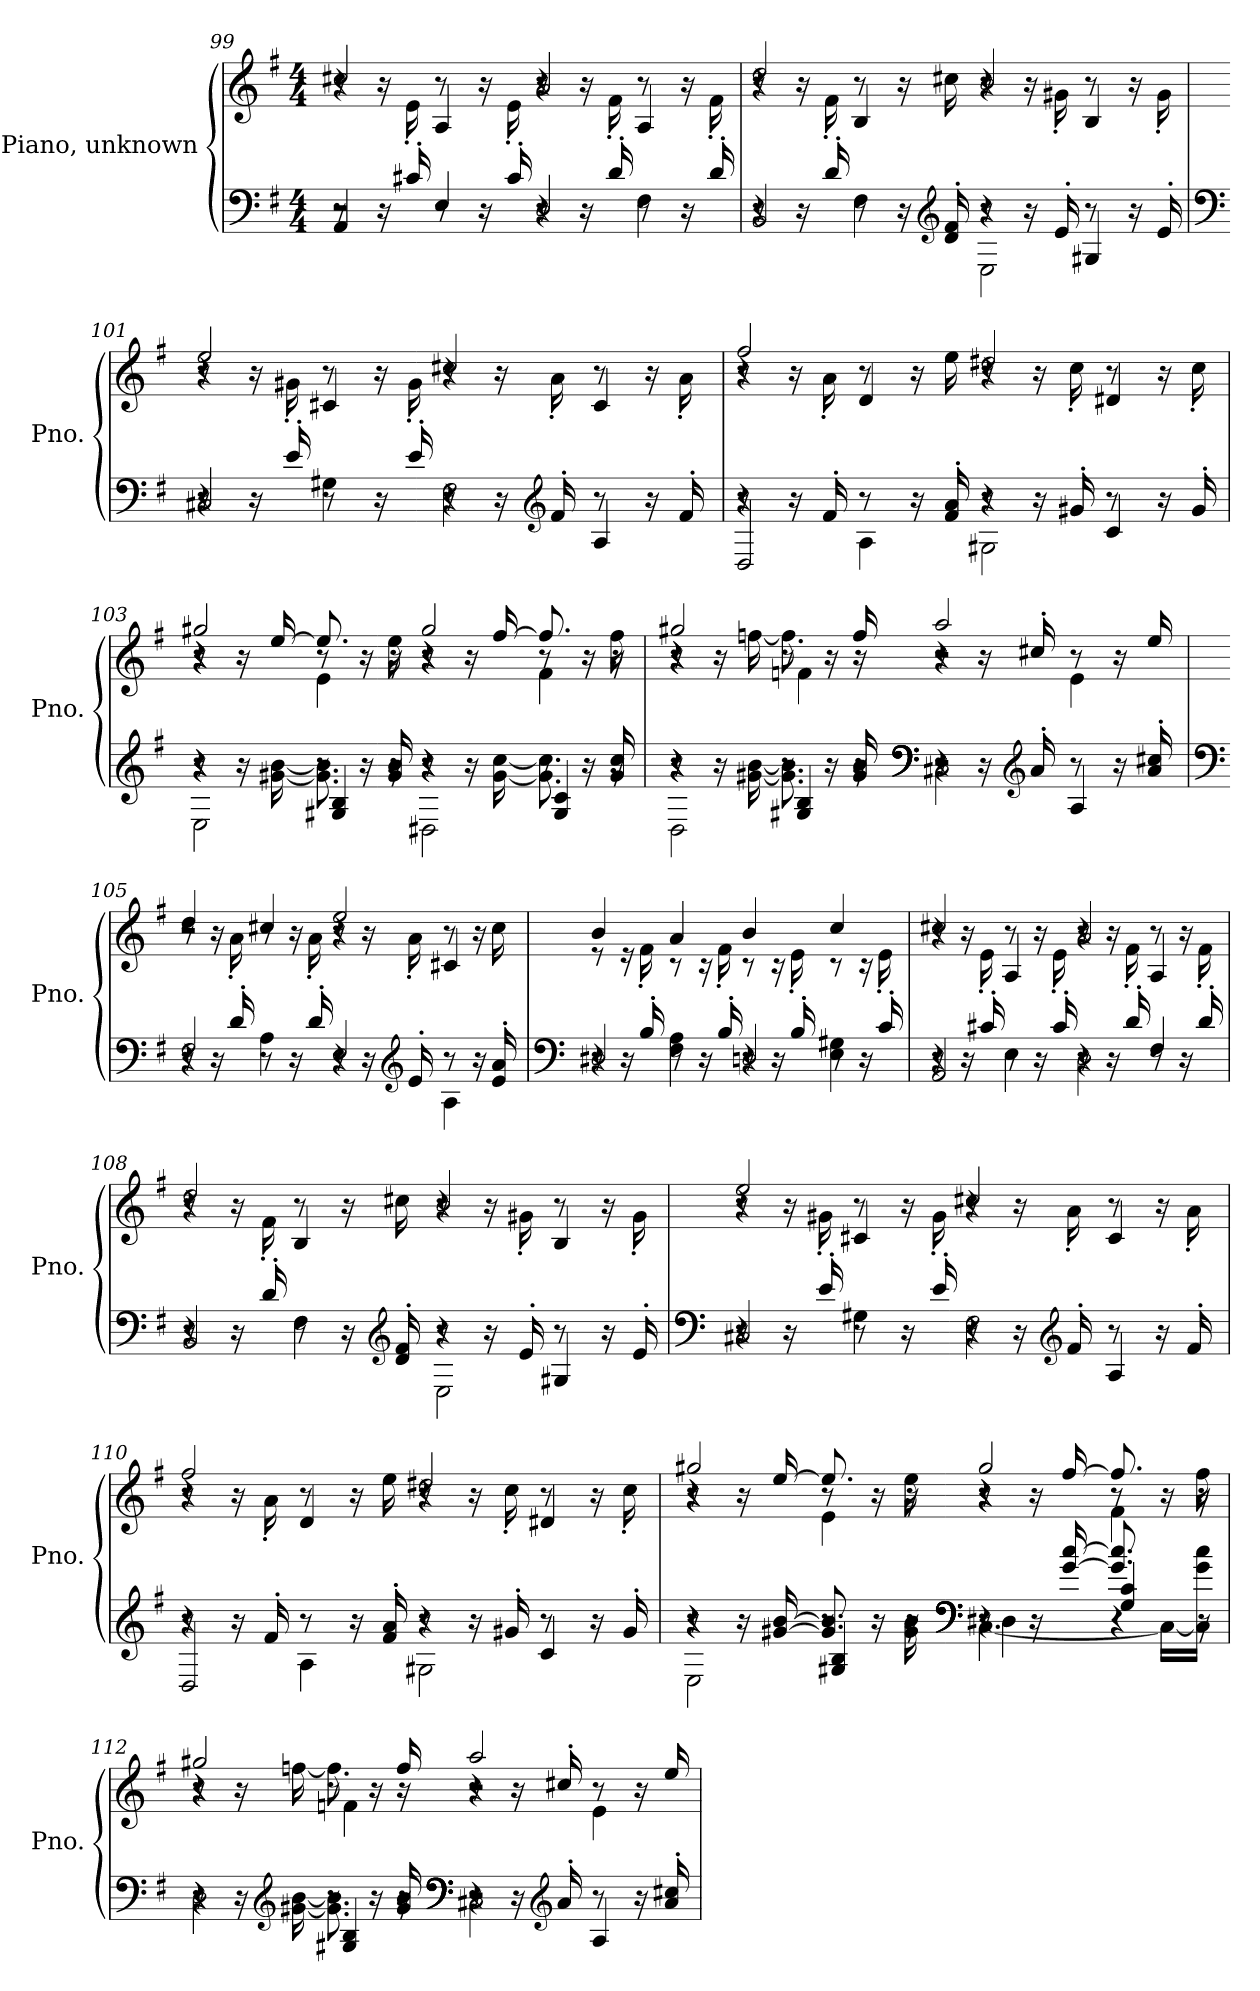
**kern	**kern
*part1	*part1
*staff2	*staff1
*I"Piano, unknown	*
*I'Pno.	*
*clefF4	*clefG2
*k[f#]	*k[f#]
*M4/4	*M4/4
=99	=99
*^	*^
*	*^	*	*^
8r	2r	4AA/	2cc#X/	8r	4r
16r	.	.	.	16r	.
16c#X'/	.	.	.	16e'\	.
8r	.	4E/	.	8r	4A/
16r	.	.	.	16r	.
16c#'/	.	.	.	16e'\	.
8r	4r	2D/	2a/	8r	4r
16r	.	.	.	16r	.
16d'/	.	.	.	16f#'\	.
8r	4F#\	.	.	8r	4A/
16r	.	.	.	16r	.
16d'/	.	.	.	16f#'\	.
!!LO:LB:g=z	!!	!!
=100	=100	=100	=100	=100	=100
8r	4r	2BB/	2dd/	8r	4r
16r	.	.	.	16r	.
16d'/	.	.	.	16f#'\	.
8r	4F#\	.	.	8r	4B/
16r	.	.	.	16r	.
*clefG2	*	*	*	*	*
16d/' 16f#/'	.	.	.	16cc#X\	.
8r	2E\	4r	2b/	8r	4r
16r	.	.	.	16r	.
16e'/	.	.	.	16g#X'\	.
8r	.	4G#X/	.	8r	4B/
16r	.	.	.	16r	.
16e'/	.	.	.	16g#'\	.
=101	=101	=101	=101	=101	=101
*clefF4	*	*	*	*	*
8r	4r	2C#X/	2ee/	8r	4r
16r	.	.	.	16r	.
16e'/	.	.	.	16g#X'\	.
8r	4G#X\	.	.	8r	4c#X/
16r	.	.	.	16r	.
16e'/	.	.	.	16g#'\	.
8r	2F#\	4r	2cc#X/	8r	4r
16r	.	.	.	16r	.
*clefG2	*	*	*	*	*
16f#'/	.	.	.	16a'\	.
8r	.	4A/	.	8r	4c#/
16r	.	.	.	16r	.
16f#'/	.	.	.	16a'\	.
!!LO:LB:g=z	!!	!!
=102	=102	=102	=102	=102	=102
8r	4r	2D/	2ff#/	8r	4r
16r	.	.	.	16r	.
16f#'/	.	.	.	16a'\	.
8r	4A\	.	.	8r	4d/
16r	.	.	.	16r	.
16f#/' 16a/'	.	.	.	16ee\	.
8r	2G#X\	4r	2dd#X/	8r	4r
16r	.	.	.	16r	.
16g#X'/	.	.	.	16cc'\	.
8r	.	4c/	.	8r	4d#X/
16r	.	.	.	16r	.
16g#'/	.	.	.	16cc'\	.
=103	=103	=103	=103	=103	=103
*	*	*^	*	*	*^
4r	8r	4r	2E\	2gg#X/	4r	8r	4r
.	16r	.	.	.	.	16r	.
.	[16g#X\ [16b\	.	.	.	.	[16ee/	.
8r	8.g#\] 8.b\]	4G#X/ 4B/	.	.	8r	8.ee/]	4e\
16r	.	.	.	.	16r	.	.
16g#/ 16b/	16r	.	.	.	16ee\	16r	.
4r	8r	4r	2D#X\	2gg#/	4r	8r	4r
.	16r	.	.	.	.	16r	.
.	[16g#\ [16cc\	.	.	.	.	[16ff#/	.
8r	8.g#\] 8.cc\]	4G#/ 4c/	.	.	8r	8.ff#/]	4f#\
16r	.	.	.	.	16r	.	.
16g#/ 16cc/	16r	.	.	.	16ff#\	16r	.
!!LO:PB:g=z	!!	!!	!!
=104	=104	=104	=104	=104	=104	=104	=104
4r	8r	4r	2D\	2gg#X/	8r	4r	4r
.	16r	.	.	.	16r	.	.
.	[16g#X\ [16b\	.	.	.	[16ffn\	.	.
8r	8.g#\] 8.b\]	4G#X/ 4B/	.	.	8.ff\]	8r	4fn\
16r	.	.	.	.	.	16r	.
16g#/ 16b/	16r	.	.	.	16r	16ff/	.
*clefF4	*	*	*	*	*	*	*
8r	2r	4r	2C#X\	2aa/	2r	8r	4r
16r	.	.	.	.	.	16r	.
*clefG2	*	*	*	*	*	*	*
16a'/	.	.	.	.	.	16cc#X'/	.
8r	.	4A/	.	.	.	8r	4e\
16r	.	.	.	.	.	16r	.
16a/' 16cc#X/'	.	.	.	.	.	16ee/	.
*v	*v	*v	*v	*	*	*	*
*	*v	*v	*v	*v
=105	=105
*clefF4	*
*^	*^
*	*^	*	*^
8r	4r	2F#/	4dd/	8r	2r
16r	.	.	.	16r	.
16d'/	.	.	.	16a'\	.
8r	4A\	.	4cc#X/	8r	.
16r	.	.	.	16r	.
16d'/	.	.	.	16a'\	.
8r	4r	2E/	2ee/	8r	4r
16r	.	.	.	16r	.
*clefG2	*	*	*	*	*
16e'/	.	.	.	16a'\	.
8r	4A\	.	.	8r	4c#X/
16r	.	.	.	16r	.
16e/' 16a/'	.	.	.	16cc#\	.
*	*	*	*v	*v	*v
!!LO:LB:g=z
=106	=106	=106	=106
*clefF4	*	*	*
*	*	*	*^
8r	4r	2D#X/	4b/	8r
16r	.	.	.	16r
16B'/	.	.	.	16f#'\
8r	4F#\ 4A\	.	4a/	8r
16r	.	.	.	16r
16B'/	.	.	.	16f#'\
8r	4r	2Dn/	4b/	8r
16r	.	.	.	16r
16B'/	.	.	.	16e'\
8r	4E\ 4G#X\	.	4cc/	8r
16r	.	.	.	16r
16c'/	.	.	.	16e'\
=107	=107	=107	=107	=107
*	*	*	*	*^
8r	4r	2AA/	2cc#X/	8r	4r
16r	.	.	.	16r	.
16c#X'/	.	.	.	16e'\	.
8r	4E\	.	.	8r	4A/
16r	.	.	.	16r	.
16c#'/	.	.	.	16e'\	.
8r	2D\	4r	2a/	8r	4r
16r	.	.	.	16r	.
16d'/	.	.	.	16f#'\	.
8r	.	4F#/	.	8r	4A/
16r	.	.	.	16r	.
16d'/	.	.	.	16f#'\	.
!!LO:LB:g=z	!!	!!
=108	=108	=108	=108	=108	=108
8r	4r	2BB/	2dd/	8r	4r
16r	.	.	.	16r	.
16d'/	.	.	.	16f#'\	.
8r	4F#\	.	.	8r	4B/
16r	.	.	.	16r	.
*clefG2	*	*	*	*	*
16d/' 16f#/'	.	.	.	16cc#X\	.
8r	2E\	4r	2b/	8r	4r
16r	.	.	.	16r	.
16e'/	.	.	.	16g#X'\	.
8r	.	4G#X/	.	8r	4B/
16r	.	.	.	16r	.
16e'/	.	.	.	16g#'\	.
=109	=109	=109	=109	=109	=109
*clefF4	*	*	*	*	*
8r	4r	2C#X/	2ee/	8r	4r
16r	.	.	.	16r	.
16e'/	.	.	.	16g#X'\	.
8r	4G#X\	.	.	8r	4c#X/
16r	.	.	.	16r	.
16e'/	.	.	.	16g#'\	.
8r	2F#\	4r	2cc#X/	8r	4r
16r	.	.	.	16r	.
*clefG2	*	*	*	*	*
16f#'/	.	.	.	16a'\	.
8r	.	4A/	.	8r	4c#/
16r	.	.	.	16r	.
16f#'/	.	.	.	16a'\	.
!!LO:LB:g=z	!!	!!
=110	=110	=110	=110	=110	=110
8r	4r	2D/	2ff#/	8r	4r
16r	.	.	.	16r	.
16f#'/	.	.	.	16a'\	.
8r	4A\	.	.	8r	4d/
16r	.	.	.	16r	.
16f#/' 16a/'	.	.	.	16ee\	.
8r	2G#X\	4r	2dd#X/	8r	4r
16r	.	.	.	16r	.
16g#X'/	.	.	.	16cc'\	.
8r	.	4c/	.	8r	4d#X/
16r	.	.	.	16r	.
16g#'/	.	.	.	16cc'\	.
=111	=111	=111	=111	=111	=111
*	*	*^	*	*	*^
8r	4r	4r	2E\	2gg#X/	4r	8r	4r
16r	.	.	.	.	.	16r	.
[16g#X/ [16b/	.	.	.	.	.	[16ee/	.
8.g#/] 8.b/]	8r	4G#X/ 4B/	.	.	8r	8.ee/]	4e\
.	16r	.	.	.	16r	.	.
16r	16g#\ 16b\	.	.	.	16ee\	16r	.
*clefF4	*	*	*	*	*	*	*
8r	[4.C\	4r	4D#X\	2gg#/	4r	8r	4r
16r	.	.	.	.	.	16r	.
[16g#/ [16cc/	.	.	.	.	.	[16ff#/	.
8.g#/] 8.cc/]	.	4G#/ 4c/	4r	.	8r	8.ff#/]	4f#\
.	16C\LL_	.	.	.	16r	.	.
16r	16C\] 16g#\ 16cc\JJ	.	.	.	16ff#\	16r	.
!!LO:LB:g=z	!!	!!	!!
=112	=112	=112	=112	=112	=112	=112	=112
4r	8r	4r	2D\	2gg#X/	8r	4r	4r
.	16r	.	.	.	16r	.	.
*clefG2	*	*	*	*	*	*	*
.	[16g#X\ [16b\	.	.	.	[16ffn\	.	.
8r	8.g#\] 8.b\]	4G#X/ 4B/	.	.	8.ff\]	8r	4fn\
16r	.	.	.	.	.	16r	.
16g#/ 16b/	16r	.	.	.	16r	16ff/	.
*clefF4	*	*	*	*	*	*	*
8r	2r	4r	2C#X\	2aa/	2r	8r	4r
16r	.	.	.	.	.	16r	.
*clefG2	*	*	*	*	*	*	*
16a'/	.	.	.	.	.	16cc#X'/	.
8r	.	4A/	.	.	.	8r	4e\
16r	.	.	.	.	.	16r	.
16a/' 16cc#X/'	.	.	.	.	.	16ee/	.
*v	*v	*v	*v	*	*	*	*
*	*v	*v	*v	*v
=	=
*-	*-
